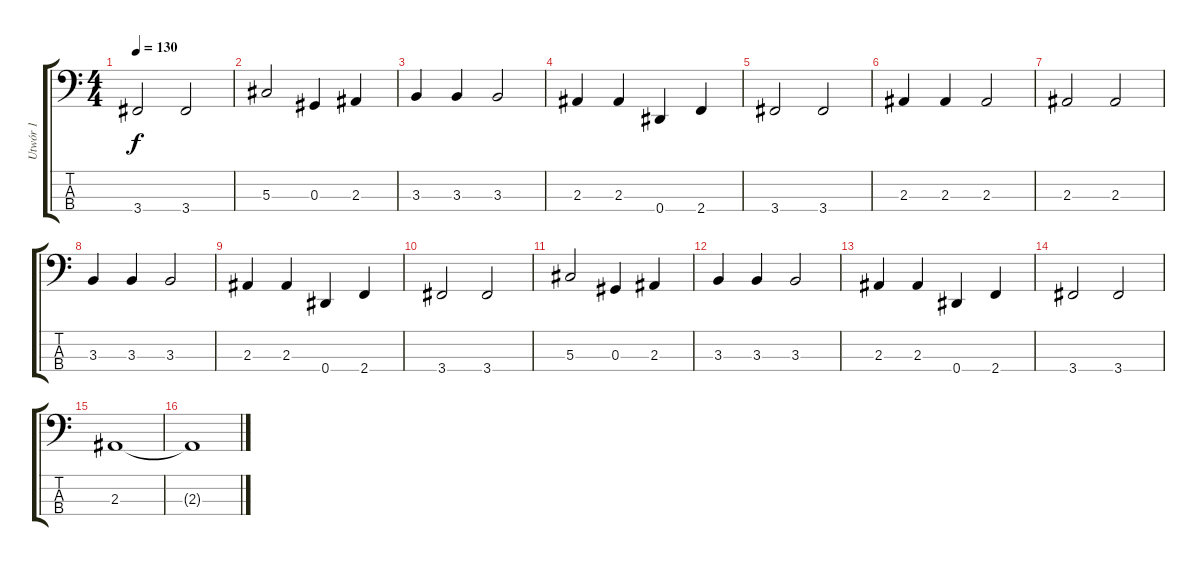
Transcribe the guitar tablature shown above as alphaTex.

\track ("Utwór 1" "Utwór 1") {instrument electricbassfinger}
\staff {score tabs}
\tuning (Gb2 Db2 Ab1 Eb1) {hide}
\ts (4 4)
\tempo 130
\clef f4
\ks c
3.4.2{dy f} 3.4.2 |
5.3.2 0.3.4 2.3.4 |
3.3.4 3.3.4 3.3.2 |
2.3.4 2.3.4 0.4.4 2.4.4 |
3.4.2 3.4.2 |
2.3.4 2.3.4 2.3.2 |
2.3.2 2.3.2 |
3.3.4 3.3.4 3.3.2 |
2.3.4 2.3.4 0.4.4 2.4.4 |
3.4.2 3.4.2 |
5.3.2 0.3.4 2.3.4 |
3.3.4 3.3.4 3.3.2 |
2.3.4 2.3.4 0.4.4 2.4.4 |
3.4.2 3.4.2 |
2.3.1 |
2.3{t}.1
